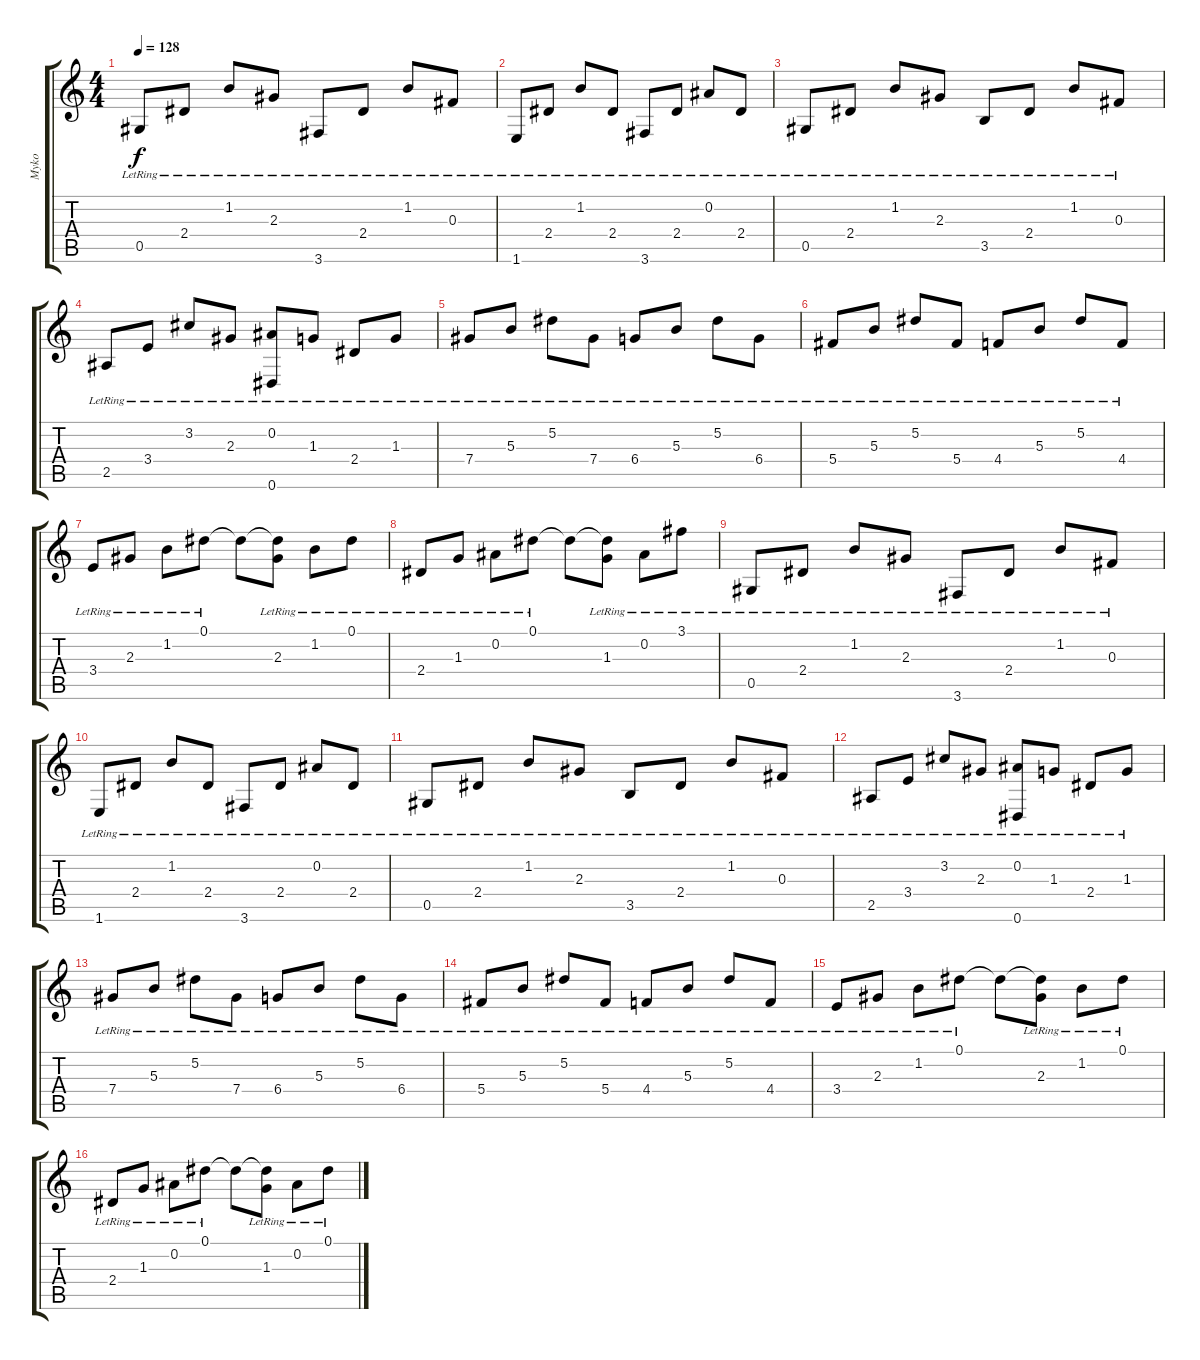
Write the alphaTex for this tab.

\track ("Myko" "Myko") {instrument acousticguitarsteel}
\staff {score tabs}
\tuning (Eb4 Bb3 Gb3 Db3 Ab2 Eb2) {hide}
\ts (4 4)
\tempo 128
\clef g2
\ks c
0.5{lr}.8{dy f} 2.4{lr}.8 1.2{lr}.8 2.3{lr}.8 3.6{lr}.8 2.4{lr}.8 1.2{lr}.8 0.3{lr}.8 |
1.6{lr}.8 2.4{lr}.8 1.2{lr}.8 2.4{lr}.8 3.6{lr}.8 2.4{lr}.8 0.2{lr}.8 2.4{lr}.8 |
0.5{lr}.8 2.4{lr}.8 1.2{lr}.8 2.3{lr}.8 3.5{lr}.8 2.4{lr}.8 1.2{lr}.8 0.3{lr}.8 |
2.5{lr}.8 3.4{lr}.8 3.2{lr}.8 2.3{lr}.8 (0.2{lr} 0.6{lr}).8 1.3{lr}.8 2.4{lr}.8 1.3{lr}.8 |
7.4{lr}.8 5.3{lr}.8 5.2{lr}.8 7.4{lr}.8 6.4{lr}.8 5.3{lr}.8 5.2{lr}.8 6.4{lr}.8 |
5.4{lr}.8 5.3{lr}.8 5.2{lr}.8 5.4{lr}.8 4.4{lr}.8 5.3{lr}.8 5.2{lr}.8 4.4{lr}.8 |
3.4{lr}.8 2.3{lr}.8 1.2{lr}.8 0.1{lr}.8 0.1{t}.8 (0.1{t} 2.3{lr}).8 1.2{lr}.8 0.1{lr}.8 |
2.4{lr}.8 1.3{lr}.8 0.2{lr}.8 0.1{lr}.8 0.1{t}.8 (0.1{t} 1.3{lr}).8 0.2{lr}.8 3.1{lr}.8 |
0.5{lr}.8 2.4{lr}.8 1.2{lr}.8 2.3{lr}.8 3.6{lr}.8 2.4{lr}.8 1.2{lr}.8 0.3{lr}.8 |
1.6{lr}.8 2.4{lr}.8 1.2{lr}.8 2.4{lr}.8 3.6{lr}.8 2.4{lr}.8 0.2{lr}.8 2.4{lr}.8 |
0.5{lr}.8 2.4{lr}.8 1.2{lr}.8 2.3{lr}.8 3.5{lr}.8 2.4{lr}.8 1.2{lr}.8 0.3{lr}.8 |
2.5{lr}.8 3.4{lr}.8 3.2{lr}.8 2.3{lr}.8 (0.2{lr} 0.6{lr}).8 1.3{lr}.8 2.4{lr}.8 1.3{lr}.8 |
7.4{lr}.8 5.3{lr}.8 5.2{lr}.8 7.4{lr}.8 6.4{lr}.8 5.3{lr}.8 5.2{lr}.8 6.4{lr}.8 |
5.4{lr}.8 5.3{lr}.8 5.2{lr}.8 5.4{lr}.8 4.4{lr}.8 5.3{lr}.8 5.2{lr}.8 4.4{lr}.8 |
3.4{lr}.8 2.3{lr}.8 1.2{lr}.8 0.1{lr}.8 0.1{t}.8 (0.1{t} 2.3{lr}).8 1.2{lr}.8 0.1{lr}.8 |
2.4{lr}.8 1.3{lr}.8 0.2{lr}.8 0.1{lr}.8 0.1{t}.8 (0.1{t} 1.3{lr}).8 0.2{lr}.8 0.1{lr}.8
